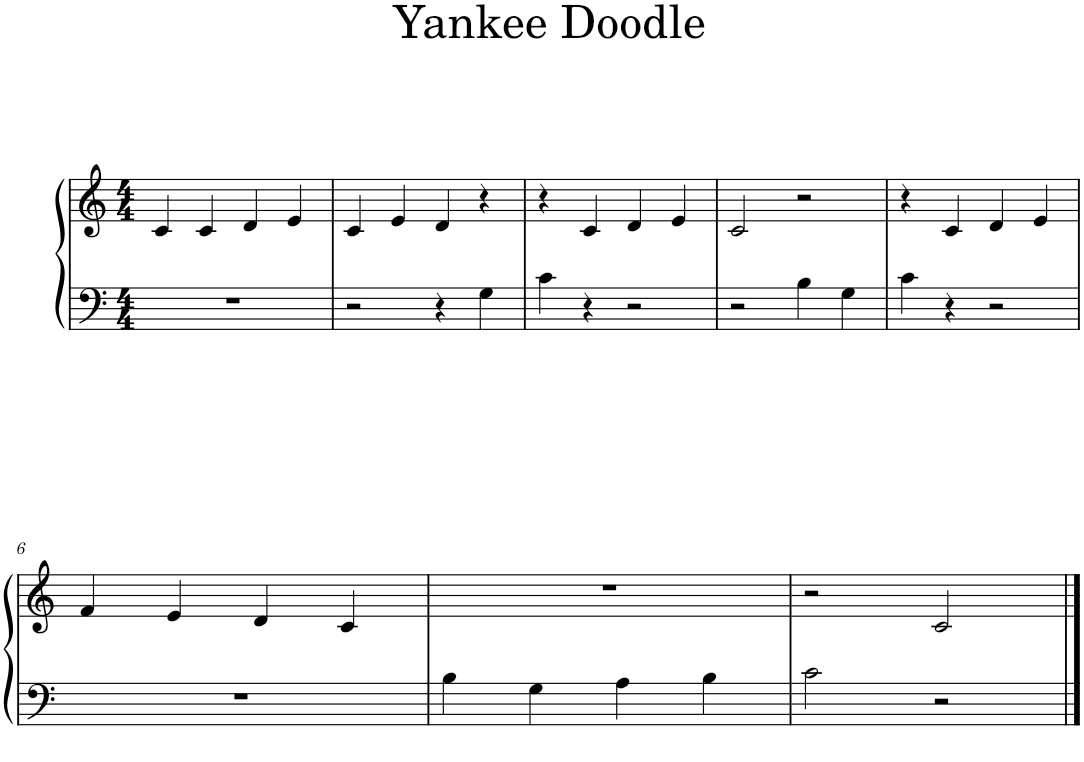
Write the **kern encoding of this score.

**kern	**kern
*part1	*part1
*staff2	*staff1
*I"Piano 1	*
*I'Pno. 1	*
*clefF4	*clefG2
*k[]	*k[]
*M4/4	*M4/4
=1	=1
1r	4c/
.	4c/
.	4d/
.	4e/
=2	=2
2r	4c/
.	4e/
4r	4d/
4G\	4r
=3	=3
4c\	4r
4r	4c/
2r	4d/
.	4e/
=4	=4
2r	2c/
4B\	2r
4G\	.
=5	=5
4c\	4r
4r	4c/
2r	4d/
.	4e/
!!LO:LB:g=z
=6	=6
1r	4f/
.	4e/
.	4d/
.	4c/
=7	=7
4B\	1r
4G\	.
4A\	.
4B\	.
=8	=8
2c\	2r
2r	2c/
==	==
*-	*-
